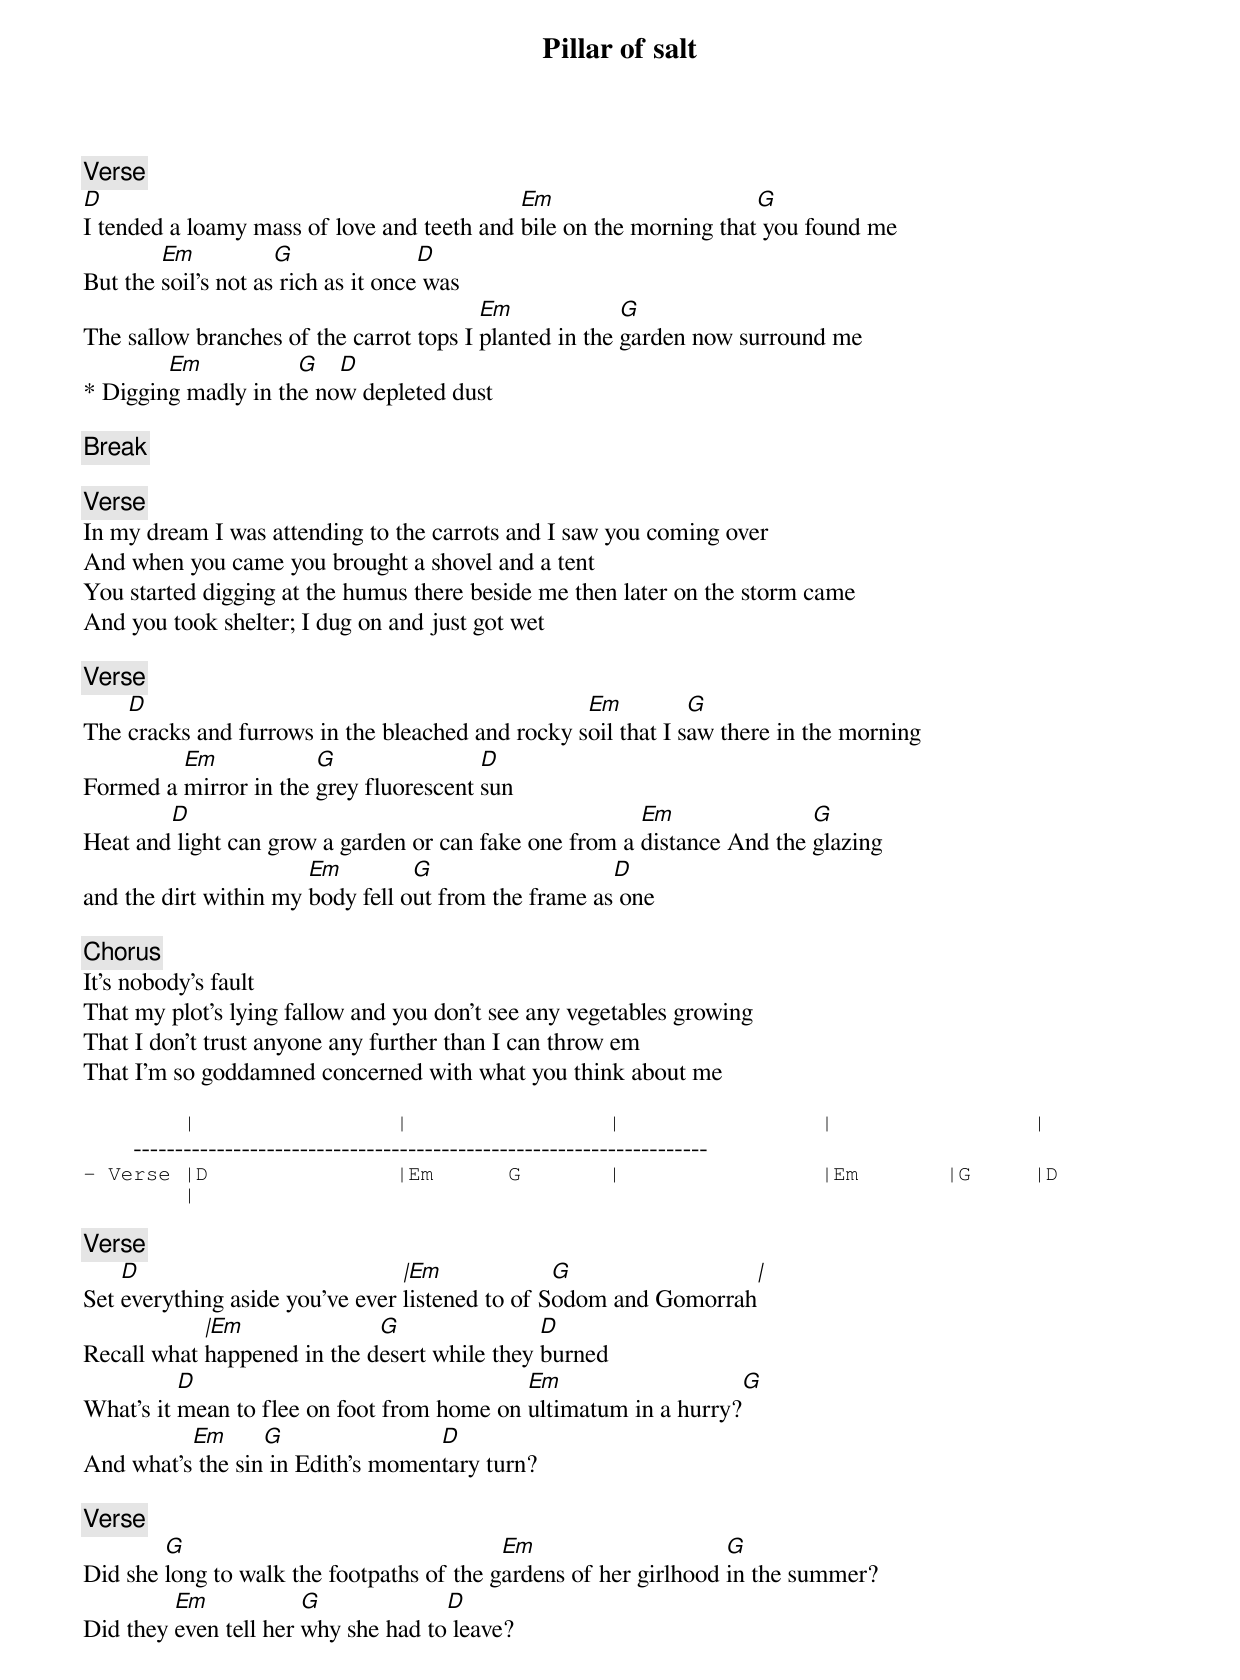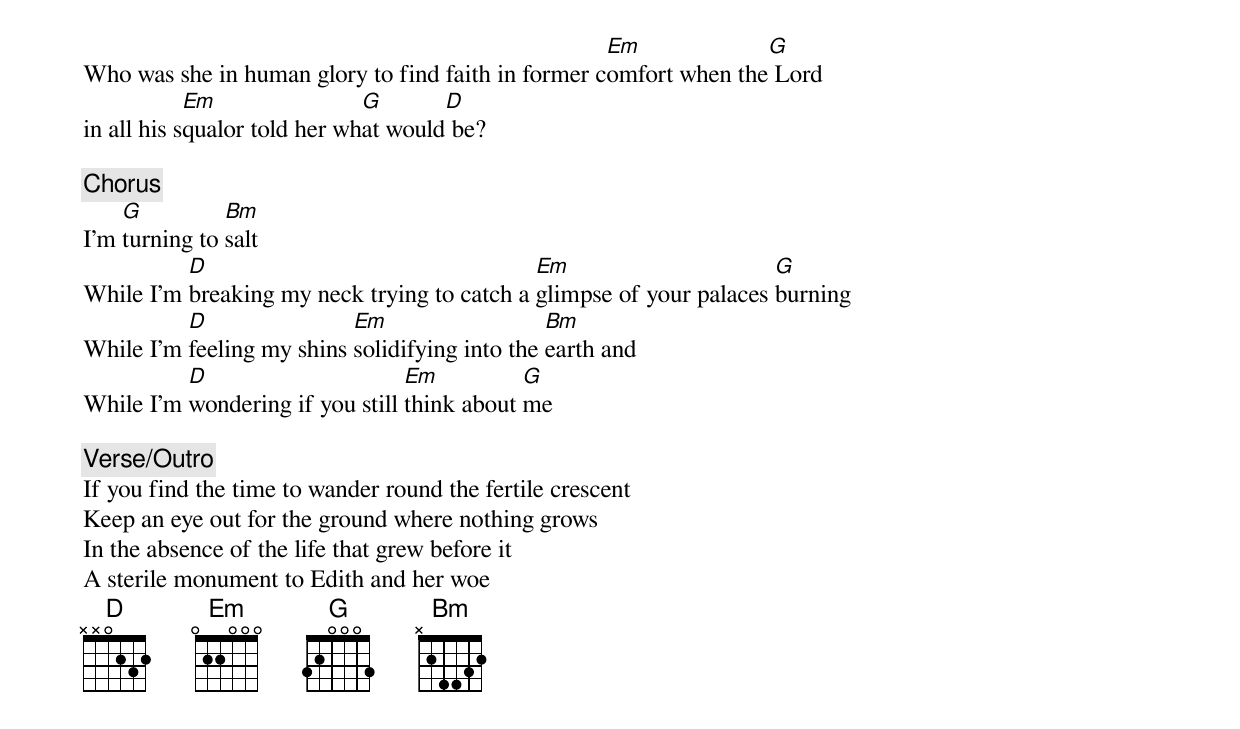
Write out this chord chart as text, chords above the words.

Pillar of salt

[Verse]
D                                           Em                      G
I tended a loamy mass of love and teeth and bile on the morning that you found me
        Em           G               D
But the soil's not as rich as it once was
                                         Em             G
The sallow branches of the carrot tops I planted in the garden now surround me
        Em           G   D
* Digging madly in the now depleted dust

[Break]

[Verse]
In my dream I was attending to the carrots and I saw you coming over
And when you came you brought a shovel and a tent
You started digging at the humus there beside me then later on the storm came
And you took shelter; I dug on and just got wet

[Verse]
    D                                             Em          G
The cracks and furrows in the bleached and rocky soil that I saw there in the morning
         Em            G                D
Formed a mirror in the grey fluorescent sun
        D                                               Em               G
Heat and light can grow a garden or can fake one from a distance And the glazing
                       Em         G                   D
and the dirt within my body fell out from the frame as one

[Chorus]
It's nobody's fault
That my plot's lying fallow and you don't see any vegetables growing
That I don't trust anyone any further than I can throw em
That I'm so goddamned concerned with what you think about me

        |                |                |                |                |
        ---------------------------------------------------------------------
- Verse |D               |Em      G       |                |Em       |G     |D
        |

[Verse]
    D                            |Em             G                 |
Set everything aside you've ever listened to of Sodom and Gomorrah
            |Em              G                D
Recall what happened in the desert while they burned
          D                                 Em                     G
What's it mean to flee on foot from home on ultimatum in a hurry?
          Em      G                D
And what's the sin in Edith's momentary turn?

[Verse]
        G                                  Em                     G
Did she long to walk the footpaths of the gardens of her girlhood in the summer?
         Em            G             D
Did they even tell her why she had to leave?
                                                    Em             G
Who was she in human glory to find faith in former comfort when the Lord
            Em                G       D
in all his squalor told her what would be?

[Chorus]
    G          Bm
I'm turning to salt
          D                                  Em                      G
While I'm breaking my neck trying to catch a glimpse of your palaces burning
          D                Em                   Bm
While I'm feeling my shins solidifying into the earth and
          D                      Em          G
While I'm wondering if you still think about me

[Verse/Outro]
If you find the time to wander round the fertile crescent
Keep an eye out for the ground where nothing grows
In the absence of the life that grew before it
A sterile monument to Edith and her woe
